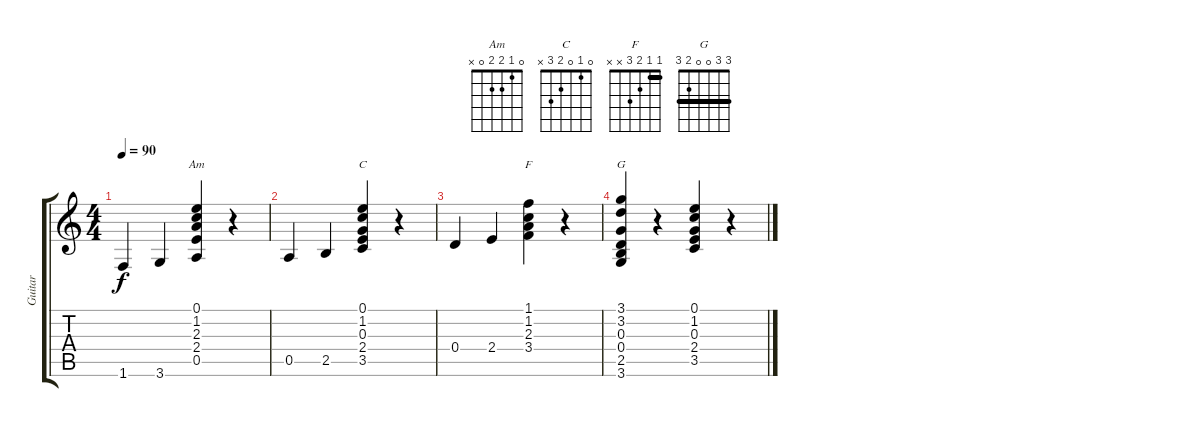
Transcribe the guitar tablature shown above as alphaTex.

\track ("Guitar" "Guitar") {instrument acousticguitarsteel}
\staff {score tabs}
\tuning (E4 B3 G3 D3 A2 E2) {hide}
\chord ("Am" 0 1 2 2 0 x)
\chord ("C" 0 1 0 2 3 x)
\chord ("F" 1 1 2 3 x x) {barre 1}
\chord ("G" 3 3 0 0 2 3) {barre 3}
\ts (4 4)
\tempo 90
\clef g2
\ks c
1.6.4{dy f instrument acousticguitarsteel} 3.6.4 (0.1 1.2 2.3 2.4 0.5).4{ch "Am"} r.4 |
0.5.4 2.5.4 (0.1 1.2 0.3 2.4 3.5).4{ch "C"} r.4 |
0.4.4 2.4.4 (1.1 1.2 2.3 3.4).4{ch "F"} r.4 |
(3.1 3.2 0.3 0.4 2.5 3.6).4{ch "G"} r.4 (0.1 1.2 0.3 2.4 3.5).4 r.4
